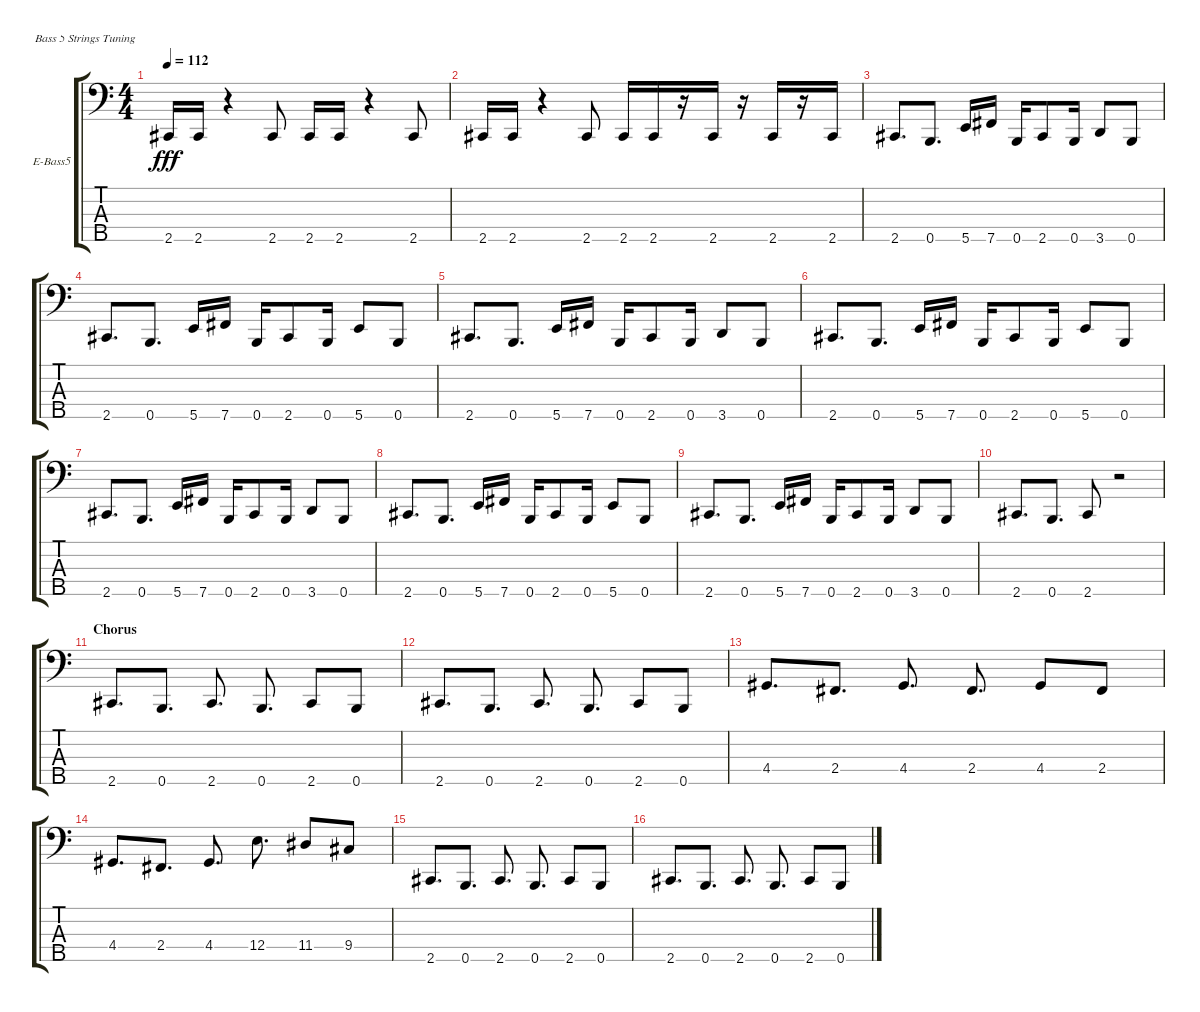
\defaultSystemsLayout 4
\bracketExtendMode groupsimilarinstruments
\firstSystemTrackNameOrientation horizontal
\otherSystemsTrackNameOrientation horizontal
\track ("Вит" "E-Bass5") {instrument electricbassfinger}
\staff {score tabs}
\tuning (G2 D2 A1 E1 B0)
\ts (4 4)
\tempo 112
\clef f4
\scale
0.333333
\ks c
2.5.16{dy fff} 2.5.16 r.4 2.5.8 2.5.16 2.5.16 r.4 2.5.8 |
\scale
0.333333 2.5.16 2.5.16 r.4 2.5.8 2.5.16 2.5.16 r.16 2.5.16 r.16 2.5.16 r.16 2.5.16 |
\scale
0.333333 2.5.8{d} 0.5.8{d} 5.5.16 7.5.16 0.5.16 2.5.8 0.5.16 3.5.8 0.5.8 |
\scale
0.333333 2.5.8{d} 0.5.8{d} 5.5.16 7.5.16 0.5.16 2.5.8 0.5.16 5.5.8 0.5.8 |
\scale
0.333333 2.5.8{d} 0.5.8{d} 5.5.16 7.5.16 0.5.16 2.5.8 0.5.16 3.5.8 0.5.8 |
\scale
0.333333 2.5.8{d} 0.5.8{d} 5.5.16 7.5.16 0.5.16 2.5.8 0.5.16 5.5.8 0.5.8 |
\scale
0.333333 2.5.8{d} 0.5.8{d} 5.5.16 7.5.16 0.5.16 2.5.8 0.5.16 3.5.8 0.5.8 |
\scale
0.333333 2.5.8{d} 0.5.8{d} 5.5.16 7.5.16 0.5.16 2.5.8 0.5.16 5.5.8 0.5.8 |
\scale
0.333333 2.5.8{d} 0.5.8{d} 5.5.16 7.5.16 0.5.16 2.5.8 0.5.16 3.5.8 0.5.8 |
\scale
0.333333 2.5.8{d} 0.5.8{d} 2.5.8 r.2 |
\section ("" "Chorus")
\scale
0.333333 2.5.8{d} 0.5.8{d} 2.5.8{d} 0.5.8{d} 2.5.8 0.5.8 |
\scale
0.333333 2.5.8{d} 0.5.8{d} 2.5.8{d} 0.5.8{d} 2.5.8 0.5.8 |
\scale
0.333333 4.4.8{d} 2.4.8{d} 4.4.8{d} 2.4.8{d} 4.4.8 2.4.8 |
\scale
0.333333 4.4.8{d} 2.4.8{d} 4.4.8{d} 12.4.8{d} 11.4.8 9.4.8 |
\scale
0.333333 2.5.8{d} 0.5.8{d} 2.5.8{d} 0.5.8{d} 2.5.8 0.5.8 |
\scale
0.333333 2.5.8{d} 0.5.8{d} 2.5.8{d} 0.5.8{d} 2.5.8 0.5.8
